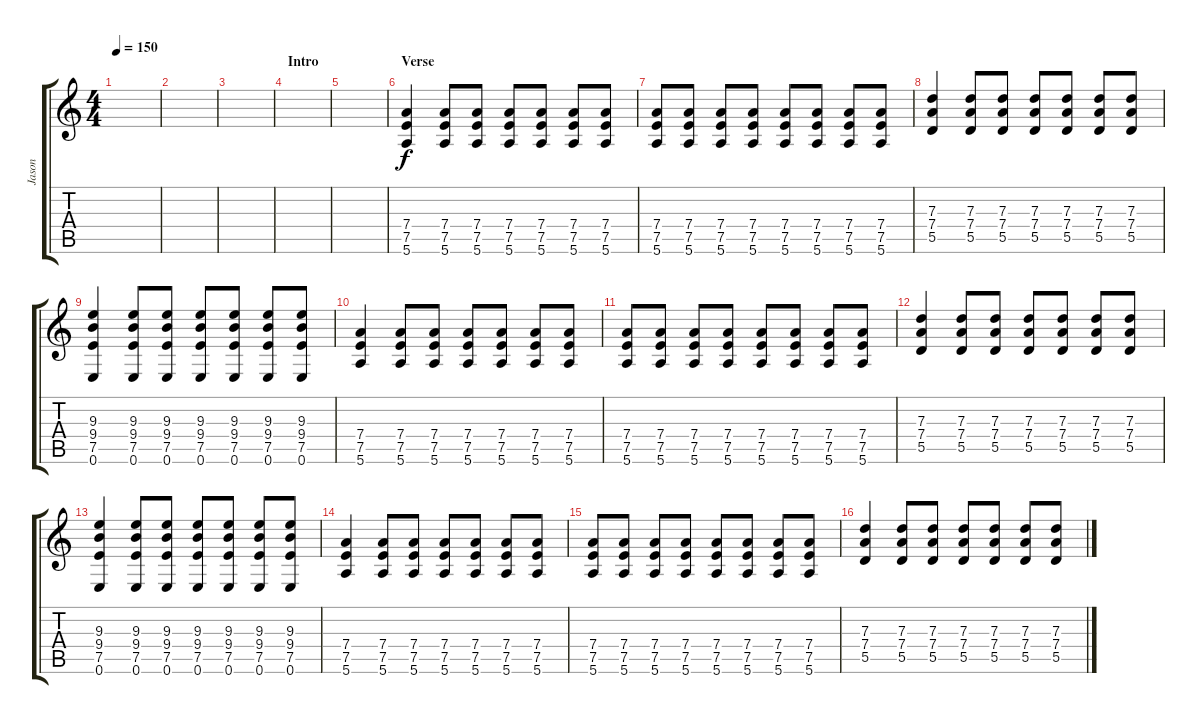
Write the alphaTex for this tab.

\track ("Jason " "Jason ") {instrument acousticguitarsteel}
\staff {score tabs}
\tuning (E4 B3 G3 D3 A2 E2) {hide}
\ts (4 4)
\section ("" "")
\tempo 150
\clef g2
\ks c
|
|
|
\section ("" "Intro")
|
|
\section ("" "Verse")
(7.4 7.5 5.6).4 (7.4 7.5 5.6).8 (7.4 7.5 5.6).8 (7.4 7.5 5.6).8 (7.4 7.5 5.6).8 (7.4 7.5 5.6).8 (7.4 7.5 5.6).8 |
(7.4 7.5 5.6).8 (7.4 7.5 5.6).8 (7.4 7.5 5.6).8 (7.4 7.5 5.6).8 (7.4 7.5 5.6).8 (7.4 7.5 5.6).8 (7.4 7.5 5.6).8 (7.4 7.5 5.6).8 |
(7.3 7.4 5.5).4 (7.3 7.4 5.5).8 (7.3 7.4 5.5).8 (7.3 7.4 5.5).8 (7.3 7.4 5.5).8 (7.3 7.4 5.5).8 (7.3 7.4 5.5).8 |
(9.3 9.4 7.5 0.6).4 (9.3 9.4 7.5 0.6).8 (9.3 9.4 7.5 0.6).8 (9.3 9.4 7.5 0.6).8 (9.3 9.4 7.5 0.6).8 (9.3 9.4 7.5 0.6).8 (9.3 9.4 7.5 0.6).8 |
\section ("" "")
(7.4 7.5 5.6).4 (7.4 7.5 5.6).8 (7.4 7.5 5.6).8 (7.4 7.5 5.6).8 (7.4 7.5 5.6).8 (7.4 7.5 5.6).8 (7.4 7.5 5.6).8 |
(7.4 7.5 5.6).8 (7.4 7.5 5.6).8 (7.4 7.5 5.6).8 (7.4 7.5 5.6).8 (7.4 7.5 5.6).8 (7.4 7.5 5.6).8 (7.4 7.5 5.6).8 (7.4 7.5 5.6).8 |
(7.3 7.4 5.5).4 (7.3 7.4 5.5).8 (7.3 7.4 5.5).8 (7.3 7.4 5.5).8 (7.3 7.4 5.5).8 (7.3 7.4 5.5).8 (7.3 7.4 5.5).8 |
(9.3 9.4 7.5 0.6).4 (9.3 9.4 7.5 0.6).8 (9.3 9.4 7.5 0.6).8 (9.3 9.4 7.5 0.6).8 (9.3 9.4 7.5 0.6).8 (9.3 9.4 7.5 0.6).8 (9.3 9.4 7.5 0.6).8 |
\section ("" "")
(7.4 7.5 5.6).4 (7.4 7.5 5.6).8 (7.4 7.5 5.6).8 (7.4 7.5 5.6).8 (7.4 7.5 5.6).8 (7.4 7.5 5.6).8 (7.4 7.5 5.6).8 |
(7.4 7.5 5.6).8 (7.4 7.5 5.6).8 (7.4 7.5 5.6).8 (7.4 7.5 5.6).8 (7.4 7.5 5.6).8 (7.4 7.5 5.6).8 (7.4 7.5 5.6).8 (7.4 7.5 5.6).8 |
(7.3 7.4 5.5).4 (7.3 7.4 5.5).8 (7.3 7.4 5.5).8 (7.3 7.4 5.5).8 (7.3 7.4 5.5).8 (7.3 7.4 5.5).8 (7.3 7.4 5.5).8
